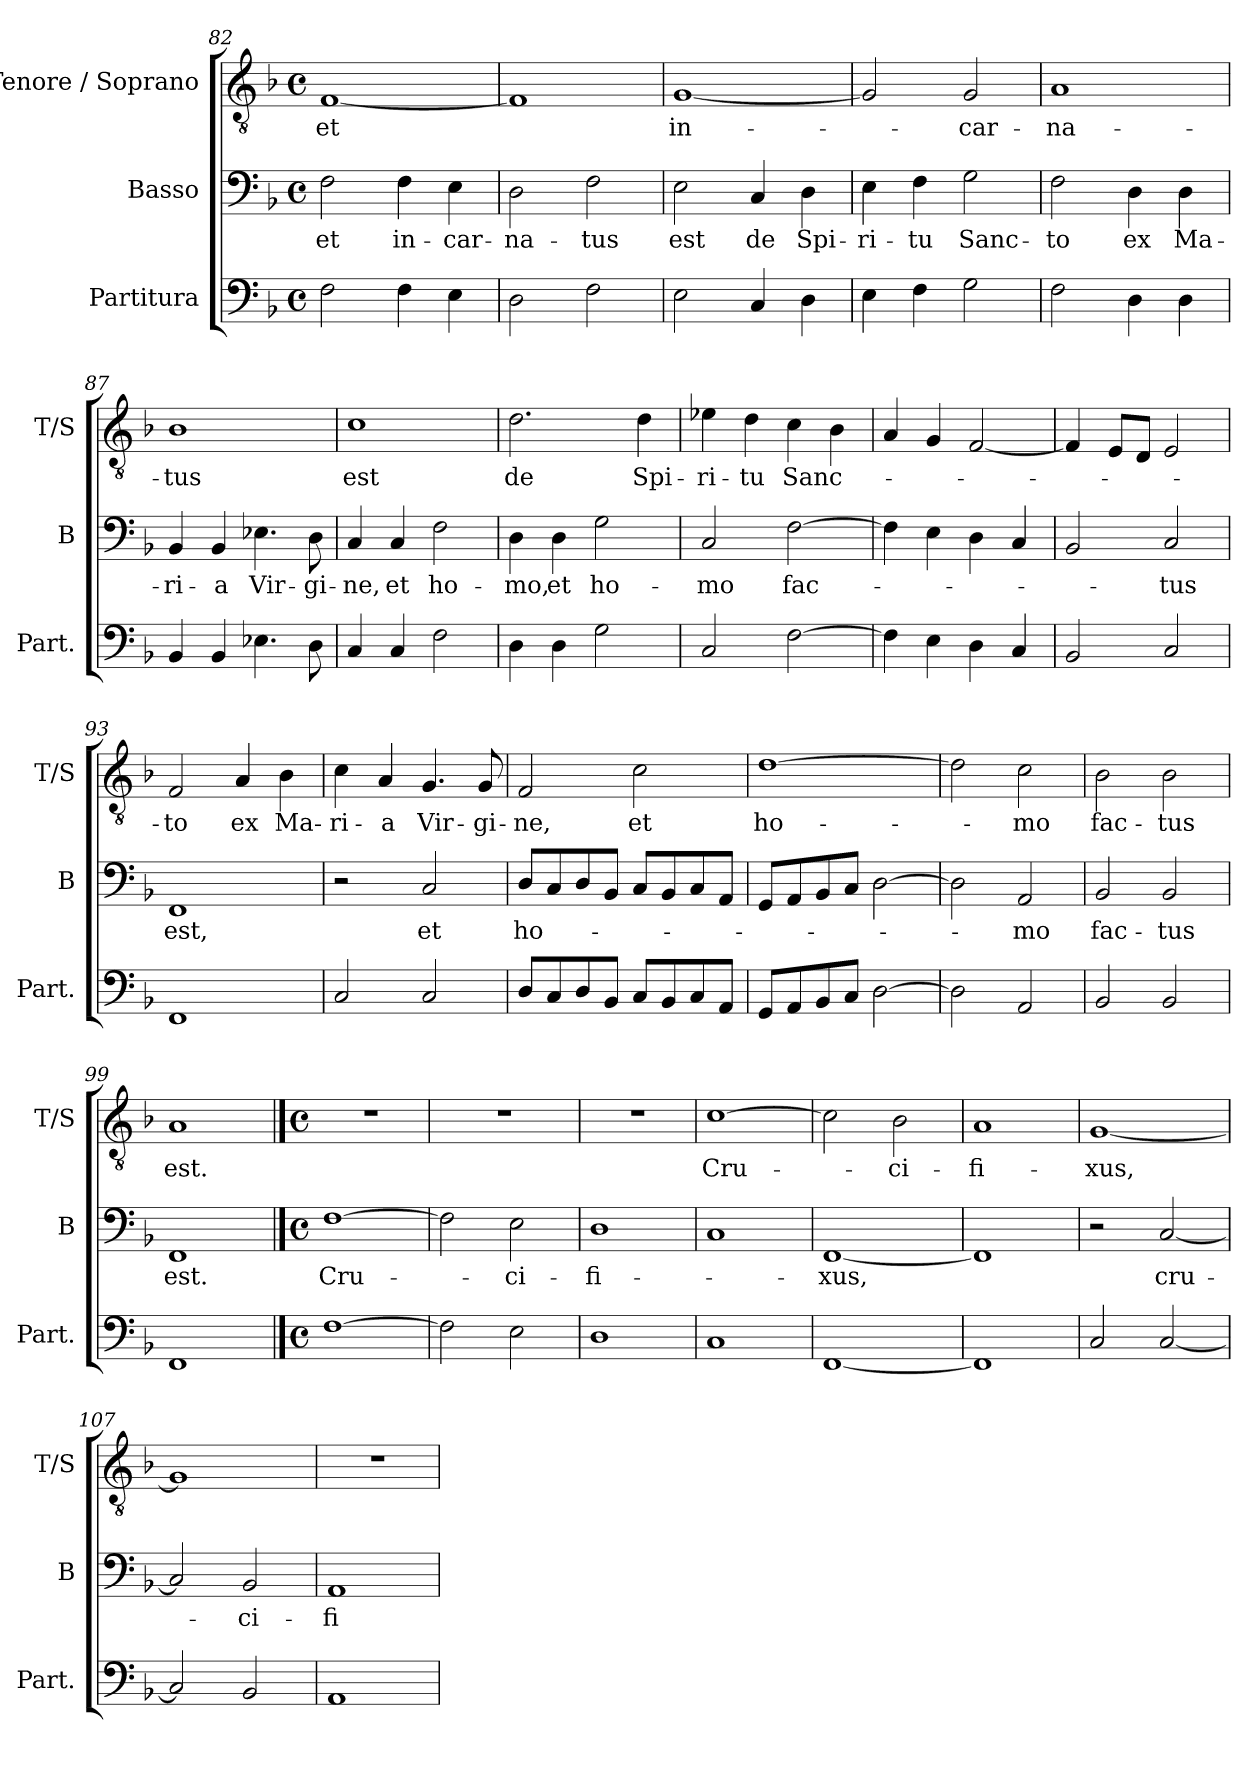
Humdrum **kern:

**kern	**kern	**text	**kern	**text
*part3	*part2	*part2	*part1	*part1
*staff3	*staff2	*staff2	*staff1	*staff1
*I"Partitura	*I"Basso	*	*I"Tenore / Soprano	*
*I'Part.	*I'B	*	*I'T/S	*
*clefF4	*clefF4	*	*clefGv2	*
*k[b-]	*k[b-]	*	*k[b-]	*
*F:	*F:	*	*F:	*
*M4/4	*M4/4	*	*M4/4	*
*met(c)	*met(c)	*	*met(c)	*
=82	=82	=82	=82	=82
2F\	2F\	et	[1F	et
4F\	4F\	in-	.	.
4E\	4E\	-car-	.	.
=83	=83	=83	=83	=83
2D\	2D\	-na-	1F]	.
2F\	2F\	-tus	.	.
=84	=84	=84	=84	=84
2E\	2E\	est	[1G	in-
4C/	4C/	de	.	.
4D\	4D\	Spi-	.	.
=85	=85	=85	=85	=85
4E\	4E\	-ri-	2G/]	.
4F\	4F\	-tu	.	.
2G\	2G\	Sanc-	2G/	-car-
=86	=86	=86	=86	=86
2F\	2F\	-to	1A	-na-
4D\	4D\	ex	.	.
4D\	4D\	Ma-	.	.
=87	=87	=87	=87	=87
4BB-/	4BB-/	-ri-	1B-	-tus
4BB-/	4BB-/	-a	.	.
4.E-X\	4.E-X\	Vir-	.	.
8D\	8D\	-gi-	.	.
=88	=88	=88	=88	=88
4C/	4C/	-ne,	1c	est
4C/	4C/	et	.	.
2F\	2F\	ho-	.	.
=89	=89	=89	=89	=89
4D\	4D\	-mo,	2.d\	de
4D\	4D\	et	.	.
2G\	2G\	ho-	.	.
.	.	.	4d\	Spi-
=90	=90	=90	=90	=90
2C/	2C/	-mo	4e-X\	-ri-
.	.	.	4d\	-tu
[2F\	[2F\	fac-	4c\	Sanc-
.	.	.	4B-\	.
=91	=91	=91	=91	=91
4F\]	4F\]	.	4A/	.
4E\	4E\	.	4G/	.
4D\	4D\	.	[2F/	.
4C/	4C/	.	.	.
=92	=92	=92	=92	=92
2BB-/	2BB-/	.	4F/]	.
.	.	.	8E/L	.
.	.	.	8D/J	.
2C/	2C/	-tus	2E/	.
=93	=93	=93	=93	=93
1FF	1FF	est,	2F/	-to
.	.	.	4A/	ex
.	.	.	4B-\	Ma-
=94	=94	=94	=94	=94
2C/	2r	.	4c\	-ri-
.	.	.	4A/	-a
2C/	2C/	et	4.G/	Vir-
.	.	.	8G/	-gi-
=95	=95	=95	=95	=95
8D/L	8D/L	ho-	2F/	-ne,
8C/	8C/	.	.	.
8D/	8D/	.	.	.
8BB-/J	8BB-/J	.	.	.
8C/L	8C/L	.	2c\	et
8BB-/	8BB-/	.	.	.
8C/	8C/	.	.	.
8AA/J	8AA/J	.	.	.
=96	=96	=96	=96	=96
8GG/L	8GG/L	.	[1d	ho-
8AA/	8AA/	.	.	.
8BB-/	8BB-/	.	.	.
8C/J	8C/J	.	.	.
[2D\	[2D\	.	.	.
=97	=97	=97	=97	=97
2D\]	2D\]	.	2d\]	.
2AA/	2AA/	-mo	2c\	-mo
=98	=98	=98	=98	=98
2BB-/	2BB-/	fac-	2B-\	fac-
2BB-/	2BB-/	-tus	2B-\	-tus
=99	=99	=99	=99	=99
1FF	1FF	est.	1A	est.
==100	==100	==100	==100	==100
*M4/4	*M4/4	*	*M4/4	*
*met(c)	*met(c)	*	*met(c)	*
[1F	[1F	Cru-	1r	.
=101	=101	=101	=101	=101
2F\]	2F\]	.	1r	.
2E\	2E\	-ci-	.	.
=102	=102	=102	=102	=102
1D	1D	-fi-	1r	.
=103	=103	=103	=103	=103
1C	1C	.	[1c	Cru-
=104	=104	=104	=104	=104
[1FF	[1FF	-xus,	2c\]	.
.	.	.	2B-\	-ci-
=105	=105	=105	=105	=105
1FF]	1FF]	.	1A	-fi-
=106	=106	=106	=106	=106
2C/	2r	.	[1G	-xus,
[2C/	[2C/	cru-	.	.
=107	=107	=107	=107	=107
2C/]	2C/]	.	1G]	.
2BB->/	2BB-/	-ci-	.	.
=108	=108	=108	=108	=108
1AA	1AA	-fi-	1r	.
=	=	=	=	=
*-	*-	*-	*-	*-
